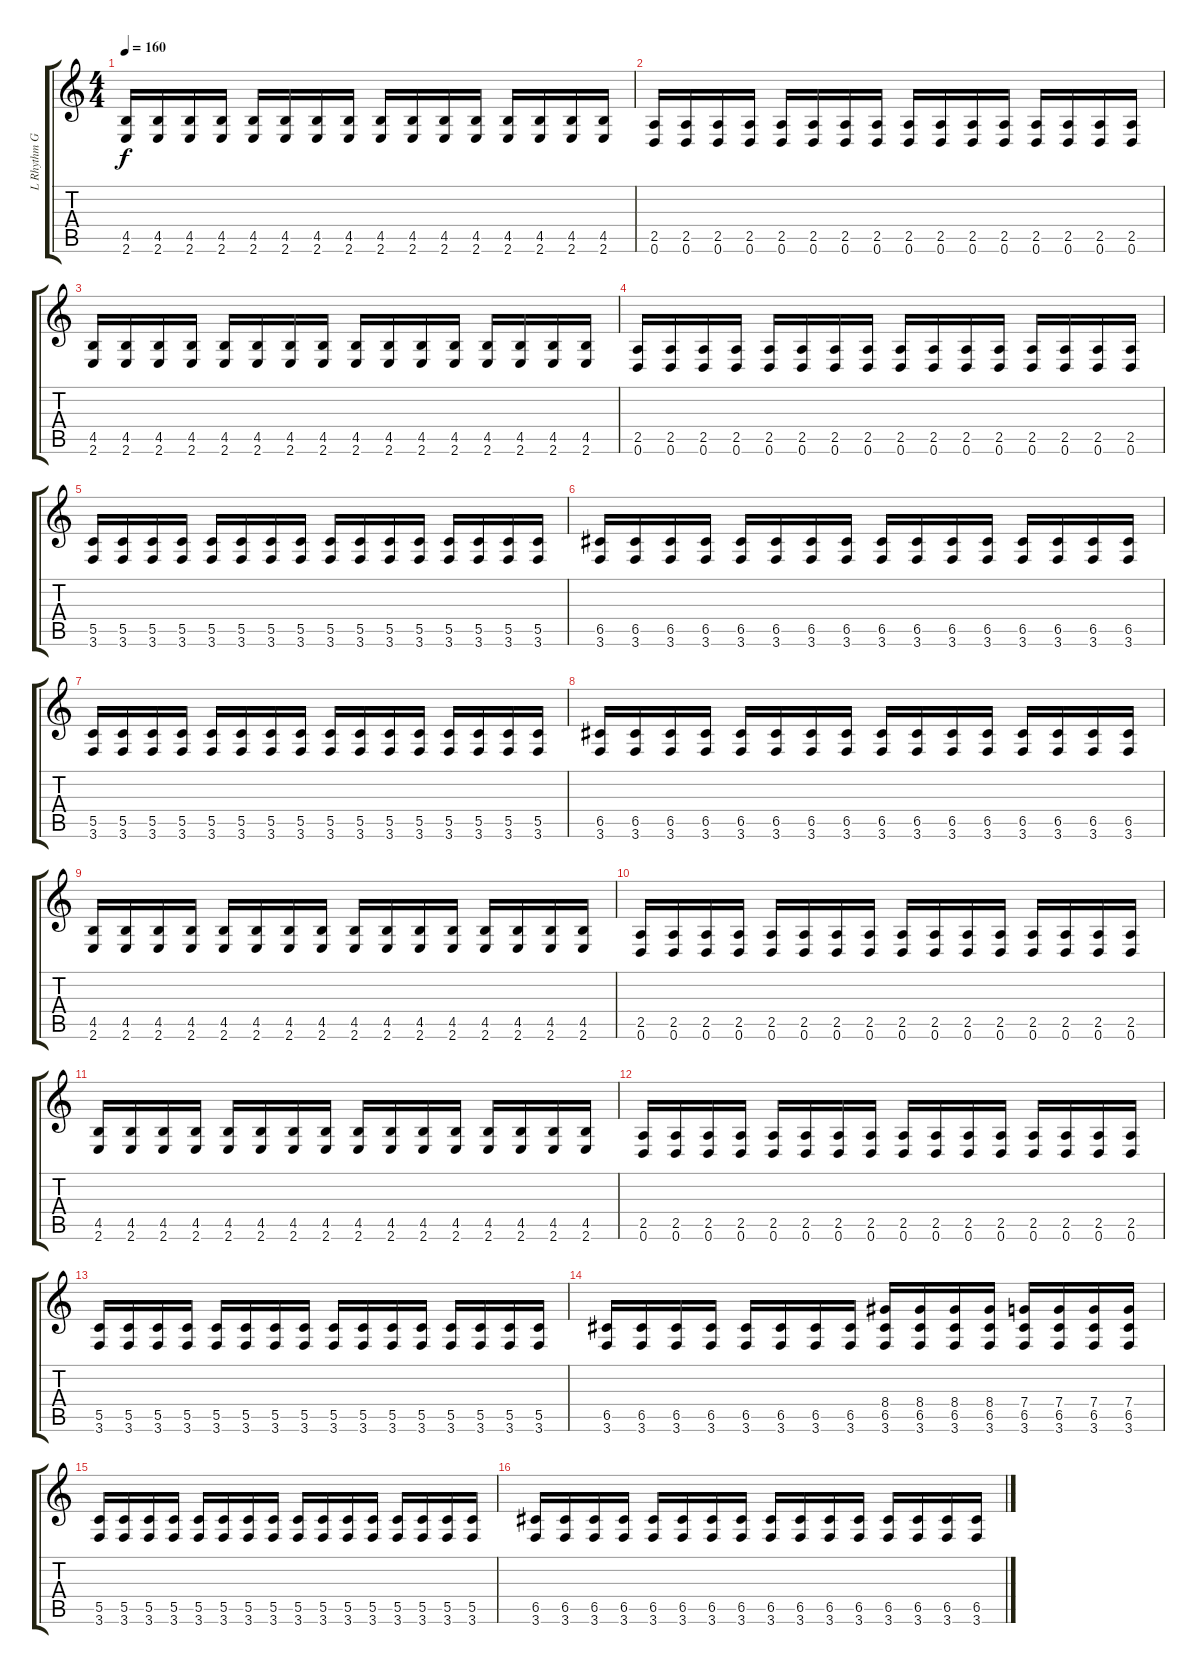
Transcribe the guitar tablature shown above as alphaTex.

\track ("L Rhythm Guitar" "L Rhythm G") {instrument distortionguitar}
\staff {score tabs}
\tuning (D4 A3 F3 C3 G2 D2) {hide}
\ts (4 4)
\tempo 160
\clef g2
\ks c
(4.5 2.6).16{dy f} (4.5 2.6).16 (4.5 2.6).16 (4.5 2.6).16 (4.5 2.6).16 (4.5 2.6).16 (4.5 2.6).16 (4.5 2.6).16 (4.5 2.6).16 (4.5 2.6).16 (4.5 2.6).16 (4.5 2.6).16 (4.5 2.6).16 (4.5 2.6).16 (4.5 2.6).16 (4.5 2.6).16 |
(2.5 0.6).16 (2.5 0.6).16 (2.5 0.6).16 (2.5 0.6).16 (2.5 0.6).16 (2.5 0.6).16 (2.5 0.6).16 (2.5 0.6).16 (2.5 0.6).16 (2.5 0.6).16 (2.5 0.6).16 (2.5 0.6).16 (2.5 0.6).16 (2.5 0.6).16 (2.5 0.6).16 (2.5 0.6).16 |
(4.5 2.6).16 (4.5 2.6).16 (4.5 2.6).16 (4.5 2.6).16 (4.5 2.6).16 (4.5 2.6).16 (4.5 2.6).16 (4.5 2.6).16 (4.5 2.6).16 (4.5 2.6).16 (4.5 2.6).16 (4.5 2.6).16 (4.5 2.6).16 (4.5 2.6).16 (4.5 2.6).16 (4.5 2.6).16 |
(2.5 0.6).16 (2.5 0.6).16 (2.5 0.6).16 (2.5 0.6).16 (2.5 0.6).16 (2.5 0.6).16 (2.5 0.6).16 (2.5 0.6).16 (2.5 0.6).16 (2.5 0.6).16 (2.5 0.6).16 (2.5 0.6).16 (2.5 0.6).16 (2.5 0.6).16 (2.5 0.6).16 (2.5 0.6).16 |
(5.5 3.6).16 (5.5 3.6).16 (5.5 3.6).16 (5.5 3.6).16 (5.5 3.6).16 (5.5 3.6).16 (5.5 3.6).16 (5.5 3.6).16 (5.5 3.6).16 (5.5 3.6).16 (5.5 3.6).16 (5.5 3.6).16 (5.5 3.6).16 (5.5 3.6).16 (5.5 3.6).16 (5.5 3.6).16 |
(6.5 3.6).16 (6.5 3.6).16 (6.5 3.6).16 (6.5 3.6).16 (6.5 3.6).16 (6.5 3.6).16 (6.5 3.6).16 (6.5 3.6).16 (6.5 3.6).16 (6.5 3.6).16 (6.5 3.6).16 (6.5 3.6).16 (6.5 3.6).16 (6.5 3.6).16 (6.5 3.6).16 (6.5 3.6).16 |
(5.5 3.6).16 (5.5 3.6).16 (5.5 3.6).16 (5.5 3.6).16 (5.5 3.6).16 (5.5 3.6).16 (5.5 3.6).16 (5.5 3.6).16 (5.5 3.6).16 (5.5 3.6).16 (5.5 3.6).16 (5.5 3.6).16 (5.5 3.6).16 (5.5 3.6).16 (5.5 3.6).16 (5.5 3.6).16 |
(6.5 3.6).16 (6.5 3.6).16 (6.5 3.6).16 (6.5 3.6).16 (6.5 3.6).16 (6.5 3.6).16 (6.5 3.6).16 (6.5 3.6).16 (6.5 3.6).16 (6.5 3.6).16 (6.5 3.6).16 (6.5 3.6).16 (6.5 3.6).16 (6.5 3.6).16 (6.5 3.6).16 (6.5 3.6).16 |
(4.5 2.6).16 (4.5 2.6).16 (4.5 2.6).16 (4.5 2.6).16 (4.5 2.6).16 (4.5 2.6).16 (4.5 2.6).16 (4.5 2.6).16 (4.5 2.6).16 (4.5 2.6).16 (4.5 2.6).16 (4.5 2.6).16 (4.5 2.6).16 (4.5 2.6).16 (4.5 2.6).16 (4.5 2.6).16 |
(2.5 0.6).16 (2.5 0.6).16 (2.5 0.6).16 (2.5 0.6).16 (2.5 0.6).16 (2.5 0.6).16 (2.5 0.6).16 (2.5 0.6).16 (2.5 0.6).16 (2.5 0.6).16 (2.5 0.6).16 (2.5 0.6).16 (2.5 0.6).16 (2.5 0.6).16 (2.5 0.6).16 (2.5 0.6).16 |
(4.5 2.6).16 (4.5 2.6).16 (4.5 2.6).16 (4.5 2.6).16 (4.5 2.6).16 (4.5 2.6).16 (4.5 2.6).16 (4.5 2.6).16 (4.5 2.6).16 (4.5 2.6).16 (4.5 2.6).16 (4.5 2.6).16 (4.5 2.6).16 (4.5 2.6).16 (4.5 2.6).16 (4.5 2.6).16 |
(2.5 0.6).16 (2.5 0.6).16 (2.5 0.6).16 (2.5 0.6).16 (2.5 0.6).16 (2.5 0.6).16 (2.5 0.6).16 (2.5 0.6).16 (2.5 0.6).16 (2.5 0.6).16 (2.5 0.6).16 (2.5 0.6).16 (2.5 0.6).16 (2.5 0.6).16 (2.5 0.6).16 (2.5 0.6).16 |
(5.5 3.6).16 (5.5 3.6).16 (5.5 3.6).16 (5.5 3.6).16 (5.5 3.6).16 (5.5 3.6).16 (5.5 3.6).16 (5.5 3.6).16 (5.5 3.6).16 (5.5 3.6).16 (5.5 3.6).16 (5.5 3.6).16 (5.5 3.6).16 (5.5 3.6).16 (5.5 3.6).16 (5.5 3.6).16 |
(6.5 3.6).16 (6.5 3.6).16 (6.5 3.6).16 (6.5 3.6).16 (6.5 3.6).16 (6.5 3.6).16 (6.5 3.6).16 (6.5 3.6).16 (8.4 6.5 3.6).16 (8.4 6.5 3.6).16 (8.4 6.5 3.6).16 (8.4 6.5 3.6).16 (7.4 6.5 3.6).16 (7.4 6.5 3.6).16 (7.4 6.5 3.6).16 (7.4 6.5 3.6).16 |
(5.5 3.6).16 (5.5 3.6).16 (5.5 3.6).16 (5.5 3.6).16 (5.5 3.6).16 (5.5 3.6).16 (5.5 3.6).16 (5.5 3.6).16 (5.5 3.6).16 (5.5 3.6).16 (5.5 3.6).16 (5.5 3.6).16 (5.5 3.6).16 (5.5 3.6).16 (5.5 3.6).16 (5.5 3.6).16 |
(6.5 3.6).16 (6.5 3.6).16 (6.5 3.6).16 (6.5 3.6).16 (6.5 3.6).16 (6.5 3.6).16 (6.5 3.6).16 (6.5 3.6).16 (6.5 3.6).16 (6.5 3.6).16 (6.5 3.6).16 (6.5 3.6).16 (6.5 3.6).16 (6.5 3.6).16 (6.5 3.6).16 (6.5 3.6).16
